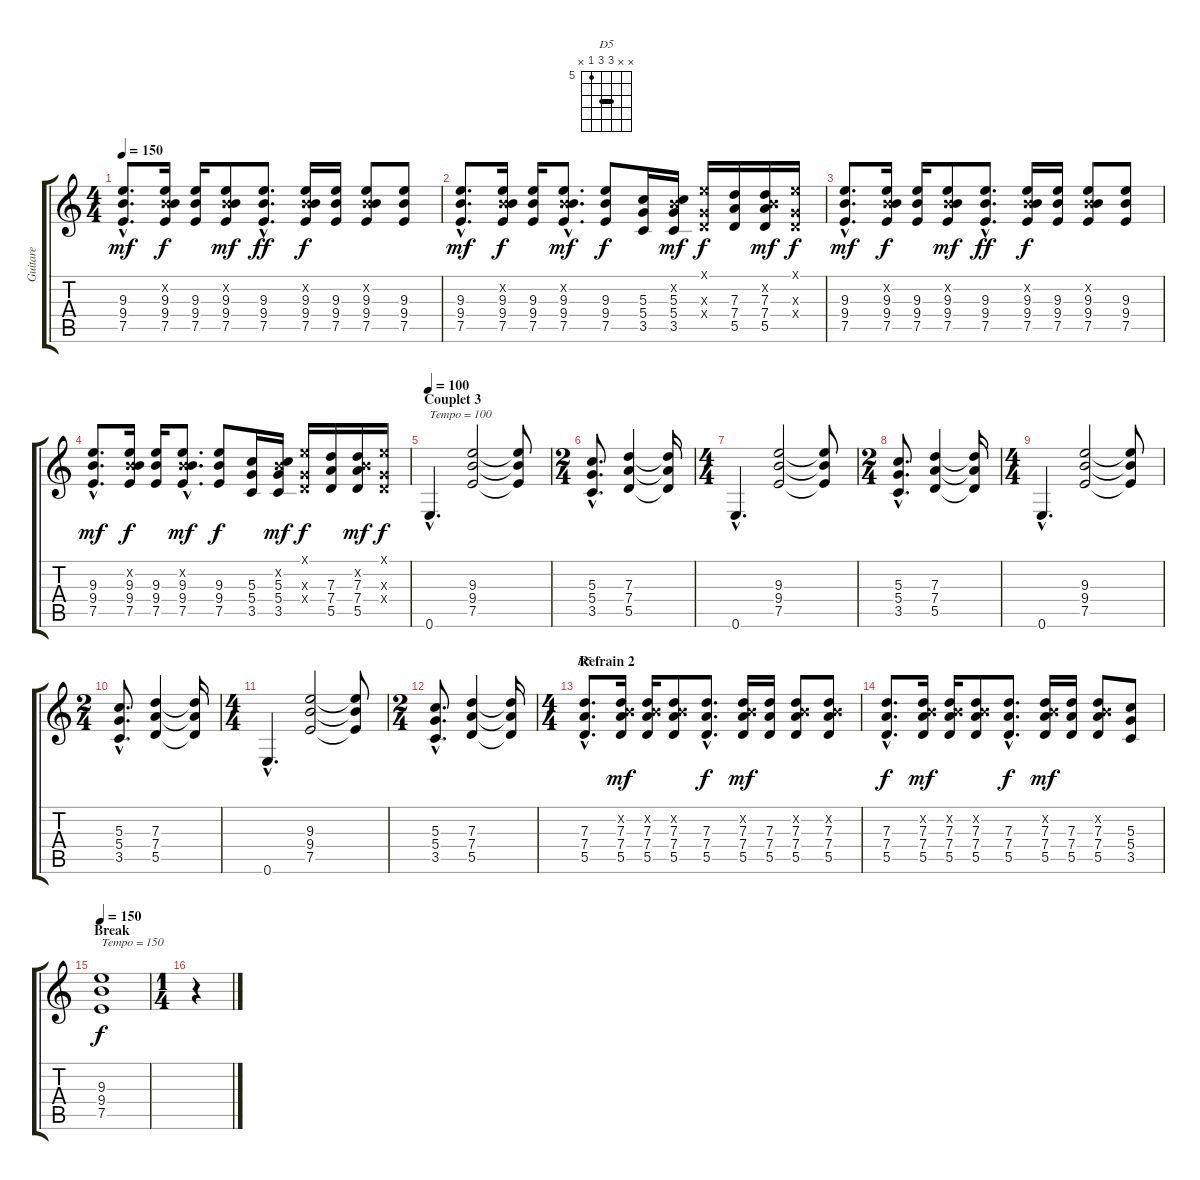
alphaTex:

\track ("Guitare" "Guitare") {instrument acousticguitarsteel}
\staff {score tabs}
\tuning (E4 B3 G3 D3 A2 E2) {hide}
\chord ("D5" x x 7 7 5 x) {firstfret 5 barre 7}
\ts (4 4)
\tempo 150
\clef g2
\ks c
(9.3{hac} 9.4{hac} 7.5{hac}).8{d dy mf} (0.2{x} 9.3 9.4 7.5).16{dy f} (9.3 9.4 7.5).16 (0.2{x} 9.3 9.4 7.5).8{dy mf} (9.3{hac} 9.4{hac} 7.5{hac}).8{d dy ff} (0.2{x} 9.3 9.4 7.5).16{dy f} (9.3 9.4 7.5).16 (0.2{x} 9.3 9.4 7.5).8 (9.3 9.4 7.5).8 |
(9.3{hac} 9.4{hac} 7.5{hac}).8{d dy mf} (0.2{x} 9.3 9.4 7.5).16{dy f} (9.3 9.4 7.5).16 (0.2{hac x} 9.3{hac} 9.4{hac} 7.5{hac}).8{d dy mf} (9.3 9.4 7.5).8{dy f} (5.3 5.4 3.5).16 (0.2{x} 5.3 5.4 3.5).16{dy mf} (0.1{x} 0.3{x} 0.4{x}).16{dy f} (7.3 7.4 5.5).16 (0.2{x} 7.3 7.4 5.5).16{dy mf} (0.1{x} 0.3{x} 0.4{x}).16{dy f} |
(9.3{hac} 9.4{hac} 7.5{hac}).8{d dy mf} (0.2{x} 9.3 9.4 7.5).16{dy f} (9.3 9.4 7.5).16 (0.2{x} 9.3 9.4 7.5).8{dy mf} (9.3{hac} 9.4{hac} 7.5{hac}).8{d dy ff} (0.2{x} 9.3 9.4 7.5).16{dy f} (9.3 9.4 7.5).16 (0.2{x} 9.3 9.4 7.5).8 (9.3 9.4 7.5).8 |
(9.3{hac} 9.4{hac} 7.5{hac}).8{d dy mf} (0.2{x} 9.3 9.4 7.5).16{dy f} (9.3 9.4 7.5).16 (0.2{hac x} 9.3{hac} 9.4{hac} 7.5{hac}).8{d dy mf} (9.3 9.4 7.5).8{dy f} (5.3 5.4 3.5).16 (0.2{x} 5.3 5.4 3.5).16{dy mf} (0.1{x} 0.3{x} 0.4{x}).16{dy f} (7.3 7.4 5.5).16 (0.2{x} 7.3 7.4 5.5).16{dy mf} (0.1{x} 0.3{x} 0.4{x}).16{dy f} |
\section ("" "Couplet 3")
\tempo 100
0.6{hac}.4{d txt "Tempo = 100"} (9.3 9.4 7.5).2 (9.3{t} 9.4{t} 7.5{t}).8 |
\ts (2 4)
(5.3{hac} 5.4{hac} 3.5{hac}).8{d} (7.3 7.4 5.5).4 (7.3{t} 7.4{t} 5.5{t}).16 |
\ts (4 4)
0.6{hac}.4{d} (9.3 9.4 7.5).2 (9.3{t} 9.4{t} 7.5{t}).8 |
\ts (2 4)
(5.3{hac} 5.4{hac} 3.5{hac}).8{d} (7.3 7.4 5.5).4 (7.3{t} 7.4{t} 5.5{t}).16 |
\ts (4 4)
0.6{hac}.4{d} (9.3 9.4 7.5).2 (9.3{t} 9.4{t} 7.5{t}).8 |
\ts (2 4)
(5.3{hac} 5.4{hac} 3.5{hac}).8{d} (7.3 7.4 5.5).4 (7.3{t} 7.4{t} 5.5{t}).16 |
\ts (4 4)
0.6{hac}.4{d} (9.3 9.4 7.5).2 (9.3{t} 9.4{t} 7.5{t}).8 |
\ts (2 4)
(5.3{hac} 5.4{hac} 3.5{hac}).8{d} (7.3 7.4 5.5).4 (7.3{t} 7.4{t} 5.5{t}).16 |
\ts (4 4)
\section ("" "Refrain 2")
(7.3{hac} 7.4{hac} 5.5{hac}).8{d ch "D5"} (0.2{x} 7.3 7.4 5.5).16{dy mf} (0.2{x} 7.3 7.4 5.5).16 (0.2{x} 7.3 7.4 5.5).8 (7.3{hac} 7.4{hac} 5.5{hac}).8{d dy f} (0.2{x} 7.3 7.4 5.5).16{dy mf} (7.3 7.4 5.5).16 (0.2{x} 7.3 7.4 5.5).8 (0.2{x} 7.3 7.4 5.5).8 |
(7.3{hac} 7.4{hac} 5.5{hac}).8{d dy f} (0.2{x} 7.3 7.4 5.5).16{dy mf} (0.2{x} 7.3 7.4 5.5).16 (0.2{x} 7.3 7.4 5.5).8 (7.3{hac} 7.4{hac} 5.5{hac}).8{d dy f} (0.2{x} 7.3 7.4 5.5).16{dy mf} (7.3 7.4 5.5).16 (0.2{x} 7.3 7.4 5.5).8 (5.3 5.4 3.5).8 |
\section ("" "Break")
\tempo 150
(9.3 9.4 7.5).1{txt "Tempo = 150" dy f} |
\ts (1 4)
r.4
